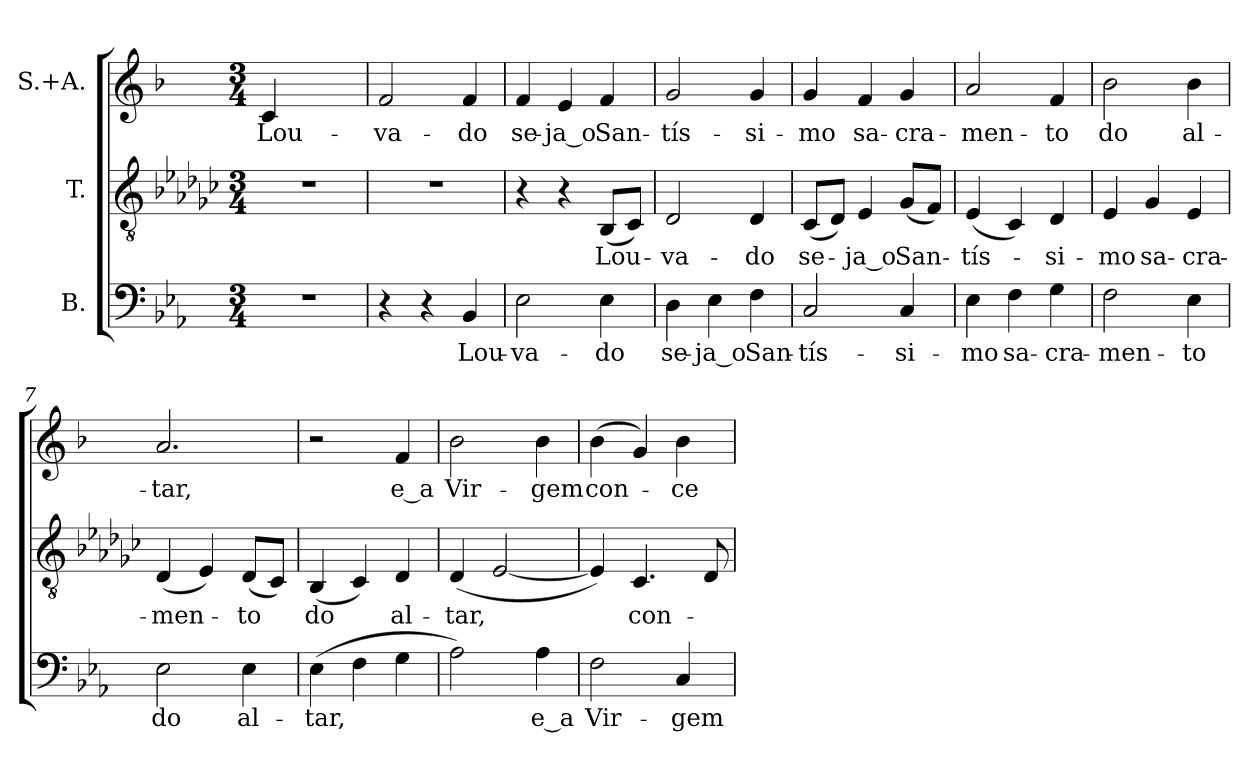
**kern	**text	**kern	**text	**kern	**text
*part3	*part3	*part2	*part2	*part1	*part1
*staff3	*staff3	*staff2	*staff2	*staff1	*staff1
*I"B.	*	*I"T.	*	*I"S.+A.	*
!!LO:PB:g=z
*clefF4	*	*clefGv2	*	*clefG2	*
*	*	*ITrd2c3	*	*ITrd1c2	*
*k[b-e-a-]	*	*k[b-e-a-]	*	*k[b-e-a-]	*
*E-:	*	*E-:	*	*E-:	*
*M3/4	*	*M3/4	*	*M3/4	*
*MM108	*	*MM108	*	*MM108	*
=	=	=	=	=	=
!LO:N:vis=1	!	!LO:N:vis=1	!	!	!
!	!	!	!	!	!LO:LY:b:color=#000000
2.r	.	2.r	.	4B-i/	Lou-
.	.	.	.	2ryy	.
=1	=1	=1	=1	=1	=1
!	!	!LO:N:vis=1	!	!	!
!	!	!	!	!	!LO:LY:b:color=#000000
4r	.	2.r	.	2e-i/	-va-
4r	.	.	.	.	.
!	!LO:LY:b:color=#000000	!	!	!	!
!	!	!	!	!	!LO:LY:b:color=#000000
4BB-i/	Lou-	.	.	4e-i/	-do
=2	=2	=2	=2	=2	=2
!	!LO:LY:b:color=#000000	!	!	!	!
!	!	!	!	!	!LO:LY:b:color=#000000
2E-i\	-va-	4r	.	4e-i/	se-
!	!	!	!	!	!LO:LY:b:color=#000000
.	.	4r	.	4di/	-ja_o
!	!LO:LY:b:color=#000000	!	!	!	!
!	!	!	!LO:LY:b:color=#000000	!	!
!	!	!	!	!	!LO:LY:b:color=#000000
4E-i\	-do	(8GGi/L	Lou-	4e-i/	San-
.	.	8AA-i/J)	.	.	.
=3	=3	=3	=3	=3	=3
!	!LO:LY:b:color=#000000	!	!	!	!
!	!	!	!LO:LY:b:color=#000000	!	!
!	!	!	!	!	!LO:LY:b:color=#000000
4Di\	se-	2BB-i/	-va-	2fi/	-tís-
!	!LO:LY:b:color=#000000	!	!	!	!
4E-i\	-ja_o	.	.	.	.
!	!LO:LY:b:color=#000000	!	!	!	!
!	!	!	!LO:LY:b:color=#000000	!	!
!	!	!	!	!	!LO:LY:b:color=#000000
4Fi\	San-	4BB-i/	-do	4fi/	-si-
=4	=4	=4	=4	=4	=4
!	!LO:LY:b:color=#000000	!	!	!	!
!	!	!	!LO:LY:b:color=#000000	!	!
!	!	!	!	!	!LO:LY:b:color=#000000
2Ci/	-tís-	(8AA-i/L	se-	4fi/	-mo
.	.	8BB-i/J)	.	.	.
!	!	!	!LO:LY:b:color=#000000	!	!
!	!	!	!	!	!LO:LY:b:color=#000000
.	.	4Ci/	-ja_o	4e-i/	sa-
!	!LO:LY:b:color=#000000	!	!	!	!
!	!	!	!LO:LY:b:color=#000000	!	!
!	!	!	!	!	!LO:LY:b:color=#000000
4Ci/	-si-	(8E-i/L	San-	4fi/	-cra-
.	.	8Di/J)	.	.	.
=5	=5	=5	=5	=5	=5
!	!LO:LY:b:color=#000000	!	!	!	!
!	!	!	!LO:LY:b:color=#000000	!	!
!	!	!	!	!	!LO:LY:b:color=#000000
4E-i\	-mo	(4Ci/	-tís-	2gi/	-men-
!	!LO:LY:b:color=#000000	!	!	!	!
4Fi\	sa-	4AA-i/)	.	.	.
!	!LO:LY:b:color=#000000	!	!	!	!
!	!	!	!LO:LY:b:color=#000000	!	!
!	!	!	!	!	!LO:LY:b:color=#000000
4Gi\	-cra-	4BB-i/	-si-	4e-i/	-to
=6	=6	=6	=6	=6	=6
!	!LO:LY:b:color=#000000	!	!	!	!
!	!	!	!LO:LY:b:color=#000000	!	!
!	!	!	!	!	!LO:LY:b:color=#000000
2Fi\	-men-	4Ci/	-mo	2a-i\	do
!	!	!	!LO:LY:b:color=#000000	!	!
.	.	4E-i/	sa-	.	.
!	!LO:LY:b:color=#000000	!	!	!	!
!	!	!	!LO:LY:b:color=#000000	!	!
!	!	!	!	!	!LO:LY:b:color=#000000
4E-i\	-to	4Ci/	-cra-	4a-i\	al-
=7	=7	=7	=7	=7	=7
!	!LO:LY:b:color=#000000	!	!	!	!
!	!	!	!LO:LY:b:color=#000000	!	!
!	!	!	!	!	!LO:LY:b:color=#000000
2E-i\	do	(4BB-i/	-men-	2.gi/	-tar,
.	.	4Ci/)	.	.	.
!	!LO:LY:b:color=#000000	!	!	!	!
!	!	!	!LO:LY:b:color=#000000	!	!
4E-i\	al-	(8BB-i/L	-to	.	.
.	.	8AA-i/J)	.	.	.
!!LO:LB:g=z
=8	=8	=8	=8	=8	=8
!	!LO:LY:b:color=#000000	!	!	!	!
!	!	!	!LO:LY:b:color=#000000	!	!
(4E-i\	-tar,	(4GGi/	do	2r	.
4Fi\	.	4AA-i/)	.	.	.
!	!	!	!LO:LY:b:color=#000000	!	!
!	!	!	!	!	!LO:LY:b:color=#000000
4Gi\	.	4BB-i/	al-	4e-i/	e_a
=9	=9	=9	=9	=9	=9
!	!	!	!LO:LY:b:color=#000000	!	!
!	!	!	!	!	!LO:LY:b:color=#000000
2A-i\)	.	(4BB-i/	-tar,	2a-i\	Vir-
.	.	[2Ci/	.	.	.
!	!LO:LY:b:color=#000000	!	!	!	!
!	!	!	!	!	!LO:LY:b:color=#000000
4A-i\	e_a	.	.	4a-i\	-gem
=10	=10	=10	=10	=10	=10
!	!LO:LY:b:color=#000000	!	!	!	!
!	!	!	!	!	!LO:LY:b:color=#000000
2Fi\	Vir-	4Ci/])	.	(4a-i\	con-
!	!	!	!LO:LY:b:color=#000000	!	!
.	.	4.AA-i/	con-	4fi/)	.
!	!LO:LY:b:color=#000000	!	!	!	!
!	!	!	!	!	!LO:LY:b:color=#000000
4Ci/	-gem	.	.	4a-i\	-ce-
.	.	8BB-i/	.	.	.
=	=	=	=	=	=
*-	*-	*-	*-	*-	*-
